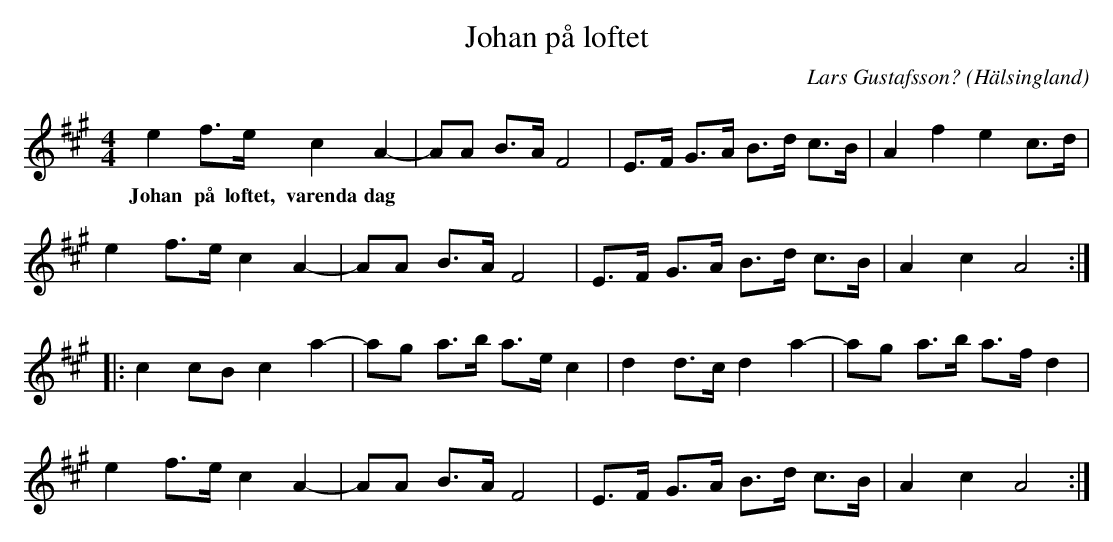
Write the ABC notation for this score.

X:1
T:Johan på loftet
C:Lars Gustafsson?
O:Hälsingland
M:4/4
L:1/8
K:A
e2 f>e c2 A2-|AA B>A F4|E>F G>A B>d c>B|A2 f2 e2 c>d|
w: Johan på loftet, varenda dag
e2 f>e c2 A2-|AA B>A F4|E>F G>A B>d c>B|A2 c2 A4:|
|:c2 cB c2 a2-|ag a>b a>e c2|d2 d>c d2 a2-|ag a>b a>f d2|
e2 f>e c2 A2-|AA B>A F4|E>F G>A B>d c>B|A2 c2 A4:|
